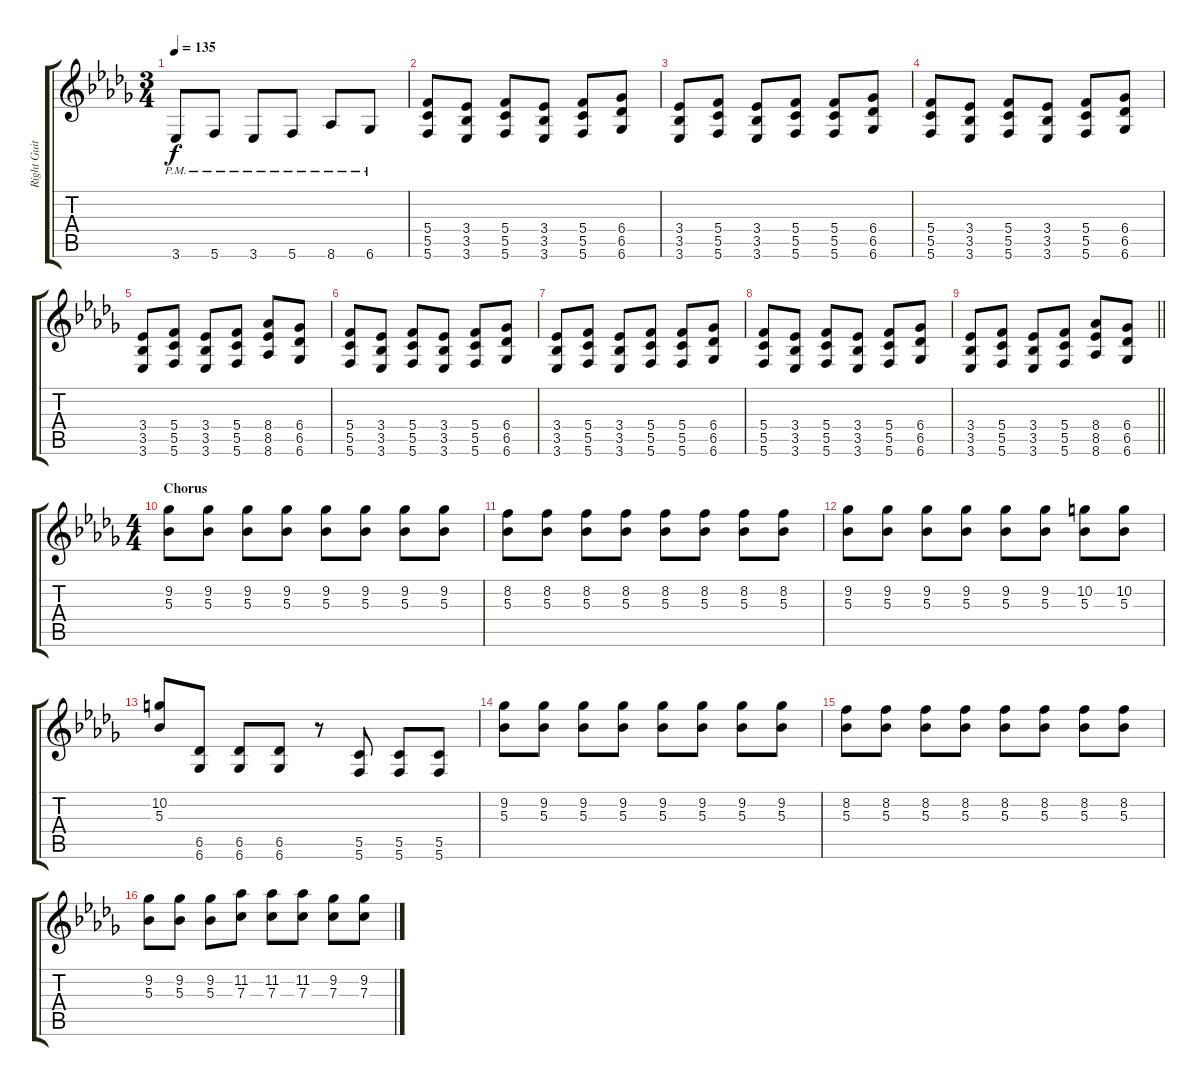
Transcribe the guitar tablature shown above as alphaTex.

\track ("Right Guitar" "Right Guit") {instrument distortionguitar}
\staff {score tabs}
\tuning (D4 A3 F3 C3 G2 C2) {hide}
\ts (3 4)
\tempo 135
\clef g2
\ks db
3.6{pm}.8{dy f} 5.6{pm}.8 3.6{pm}.8 5.6{pm}.8 8.6{pm}.8 6.6{pm}.8 |
(5.4 5.5 5.6).8 (3.4 3.5 3.6).8 (5.4 5.5 5.6).8 (3.4 3.5 3.6).8 (5.4 5.5 5.6).8 (6.4 6.5 6.6).8 |
(3.4 3.5 3.6).8 (5.4 5.5 5.6).8 (3.4 3.5 3.6).8 (5.4 5.5 5.6).8 (5.4 5.5 5.6).8 (6.4 6.5 6.6).8 |
(5.4 5.5 5.6).8 (3.4 3.5 3.6).8 (5.4 5.5 5.6).8 (3.4 3.5 3.6).8 (5.4 5.5 5.6).8 (6.4 6.5 6.6).8 |
(3.4 3.5 3.6).8 (5.4 5.5 5.6).8 (3.4 3.5 3.6).8 (5.4 5.5 5.6).8 (8.4 8.5 8.6).8 (6.4 6.5 6.6).8 |
(5.4 5.5 5.6).8 (3.4 3.5 3.6).8 (5.4 5.5 5.6).8 (3.4 3.5 3.6).8 (5.4 5.5 5.6).8 (6.4 6.5 6.6).8 |
(3.4 3.5 3.6).8 (5.4 5.5 5.6).8 (3.4 3.5 3.6).8 (5.4 5.5 5.6).8 (5.4 5.5 5.6).8 (6.4 6.5 6.6).8 |
(5.4 5.5 5.6).8 (3.4 3.5 3.6).8 (5.4 5.5 5.6).8 (3.4 3.5 3.6).8 (5.4 5.5 5.6).8 (6.4 6.5 6.6).8 |
\barLineRight lightlight
(3.4 3.5 3.6).8 (5.4 5.5 5.6).8 (3.4 3.5 3.6).8 (5.4 5.5 5.6).8 (8.4 8.5 8.6).8 (6.4 6.5 6.6).8 |
\ts (4 4)
\section ("" "Chorus")
(9.2 5.3).8 (9.2 5.3).8 (9.2 5.3).8 (9.2 5.3).8 (9.2 5.3).8 (9.2 5.3).8 (9.2 5.3).8 (9.2 5.3).8 |
(8.2 5.3).8 (8.2 5.3).8 (8.2 5.3).8 (8.2 5.3).8 (8.2 5.3).8 (8.2 5.3).8 (8.2 5.3).8 (8.2 5.3).8 |
(9.2 5.3).8 (9.2 5.3).8 (9.2 5.3).8 (9.2 5.3).8 (9.2 5.3).8 (9.2 5.3).8 (10.2 5.3).8 (10.2 5.3).8 |
(10.2 5.3).8 (6.5 6.6).8 (6.5 6.6).8 (6.5 6.6).8 r.8 (5.5 5.6).8 (5.5 5.6).8 (5.5 5.6).8 |
(9.2 5.3).8 (9.2 5.3).8 (9.2 5.3).8 (9.2 5.3).8 (9.2 5.3).8 (9.2 5.3).8 (9.2 5.3).8 (9.2 5.3).8 |
(8.2 5.3).8 (8.2 5.3).8 (8.2 5.3).8 (8.2 5.3).8 (8.2 5.3).8 (8.2 5.3).8 (8.2 5.3).8 (8.2 5.3).8 |
(9.2 5.3).8 (9.2 5.3).8 (9.2 5.3).8 (11.2 7.3).8 (11.2 7.3).8 (11.2 7.3).8 (9.2 7.3).8 (9.2 7.3).8
